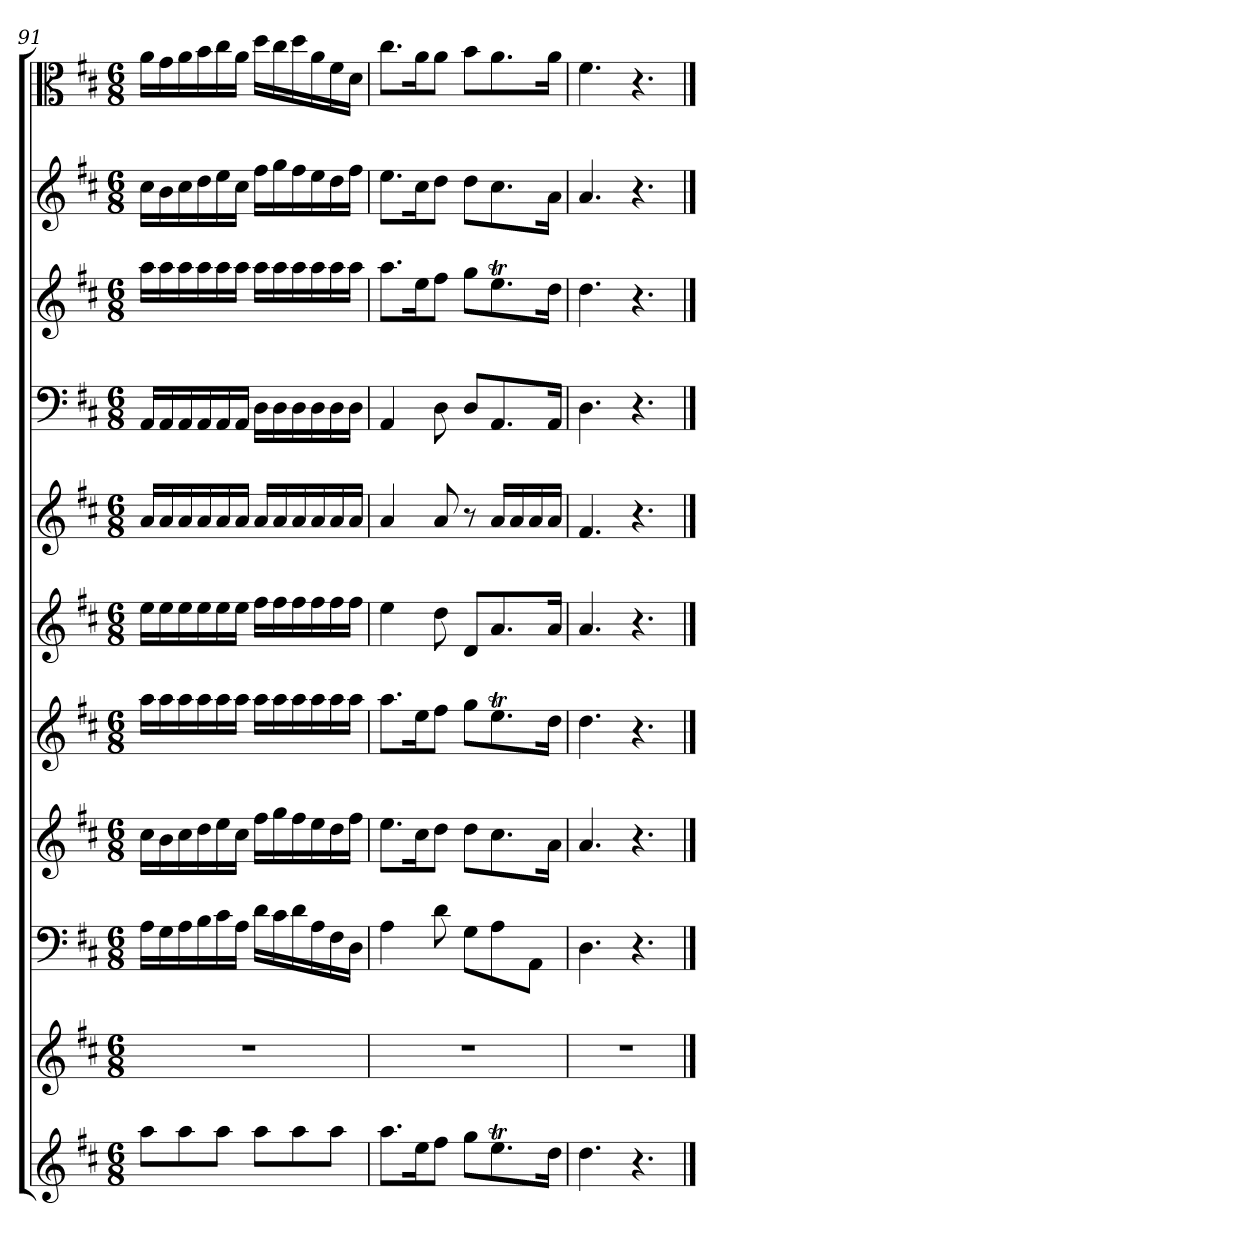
**kern	**kern	**kern	**kern	**kern	**kern	**kern	**kern	**kern	**kern	**kern
*part11	*part10	*part9	*part8	*part7	*part6	*part5	*part4	*part3	*part2	*part1
*staff11	*staff10	*staff9	*staff8	*staff7	*staff6	*staff5	*staff4	*staff3	*staff2	*staff1
*clefG2	*clefG2	*clefF4	*clefG2	*clefG2	*clefG2	*clefG2	*clefF4	*clefG2	*clefG2	*clefC3
*k[f#c#]	*k[f#c#]	*k[f#c#]	*k[f#c#]	*k[f#c#]	*k[f#c#]	*k[f#c#]	*k[f#c#]	*k[f#c#]	*k[f#c#]	*k[f#c#]
*D:	*D:	*D:	*D:	*D:	*D:	*D:	*D:	*D:	*D:	*D:
*M6/8	*M6/8	*M6/8	*M6/8	*M6/8	*M6/8	*M6/8	*M6/8	*M6/8	*M6/8	*M6/8
=91	=91	=91	=91	=91	=91	=91	=91	=91	=91	=91
8aa\L	2.r	16A\LL	16cc#\LL	16aa\LL	16ee\LL	16a/LL	16AA/LL	16aa\LL	16cc#\LL	16a\LL
.	.	16G\	16b\	16aa\	16ee\	16a/	16AA/	16aa\	16b\	16g\
8aa\	.	16A\	16cc#\	16aa\	16ee\	16a/	16AA/	16aa\	16cc#\	16a\
.	.	16B\	16dd\	16aa\	16ee\	16a/	16AA/	16aa\	16dd\	16b\
8aa\J	.	16c#\	16ee\	16aa\	16ee\	16a/	16AA/	16aa\	16ee\	16cc#\
.	.	16A\JJ	16cc#\JJ	16aa\JJ	16ee\JJ	16a/JJ	16AA/JJ	16aa\JJ	16cc#\JJ	16a\JJ
8aa\L	.	16d\LL	16ff#\LL	16aa\LL	16ff#\LL	16a/LL	16D\LL	16aa\LL	16ff#\LL	16dd\LL
.	.	16c#\	16gg\	16aa\	16ff#\	16a/	16D\	16aa\	16gg\	16cc#\
8aa\	.	16d\	16ff#\	16aa\	16ff#\	16a/	16D\	16aa\	16ff#\	16dd\
.	.	16A\	16ee\	16aa\	16ff#\	16a/	16D\	16aa\	16ee\	16a\
8aa\J	.	16F#\	16dd\	16aa\	16ff#\	16a/	16D\	16aa\	16dd\	16f#\
.	.	16D\JJ	16ff#\JJ	16aa\JJ	16ff#\JJ	16a/JJ	16D\JJ	16aa\JJ	16ff#\JJ	16d\JJ
=92	=92	=92	=92	=92	=92	=92	=92	=92	=92	=92
8.aa\L	2.r	4A\	8.ee\L	8.aa\L	4ee\	4a/	4AA/	8.aa\L	8.ee\L	8.cc#\L
16ee\K	.	.	16cc#\K	16ee\K	.	.	.	16ee\K	16cc#\K	16a\K
8ff#\J	.	8d\	8dd\J	8ff#\J	8dd\	8a/	8D\	8ff#\J	8dd\J	8a\J
8gg\L	.	8G\L	8dd\L	8gg\L	8d/L	8r	8D/L	8gg\L	8dd\L	8b\L
8.eeT\	.	8A\	8.cc#\	8.eeT\	8.a/	16a/LL	8.AA/	8.eeT\	8.cc#\	8.a\
.	.	.	.	.	.	16a/	.	.	.	.
.	.	8AA\J	.	.	.	16a/	.	.	.	.
16dd\Jk	.	.	16a\Jk	16dd\Jk	16a/Jk	16a/JJ	16AA/Jk	16dd\Jk	16a\Jk	16a\Jk
=93	=93	=93	=93	=93	=93	=93	=93	=93	=93	=93
4.dd\	2.r	4.D\	4.a/	4.dd\	4.a/	4.f#/	4.D\	4.dd\	4.a/	4.f#\
4.r	.	4.r	4.r	4.r	4.r	4.r	4.r	4.r	4.r	4.r
==	==	==	==	==	==	==	==	==	==	==
*-	*-	*-	*-	*-	*-	*-	*-	*-	*-	*-
